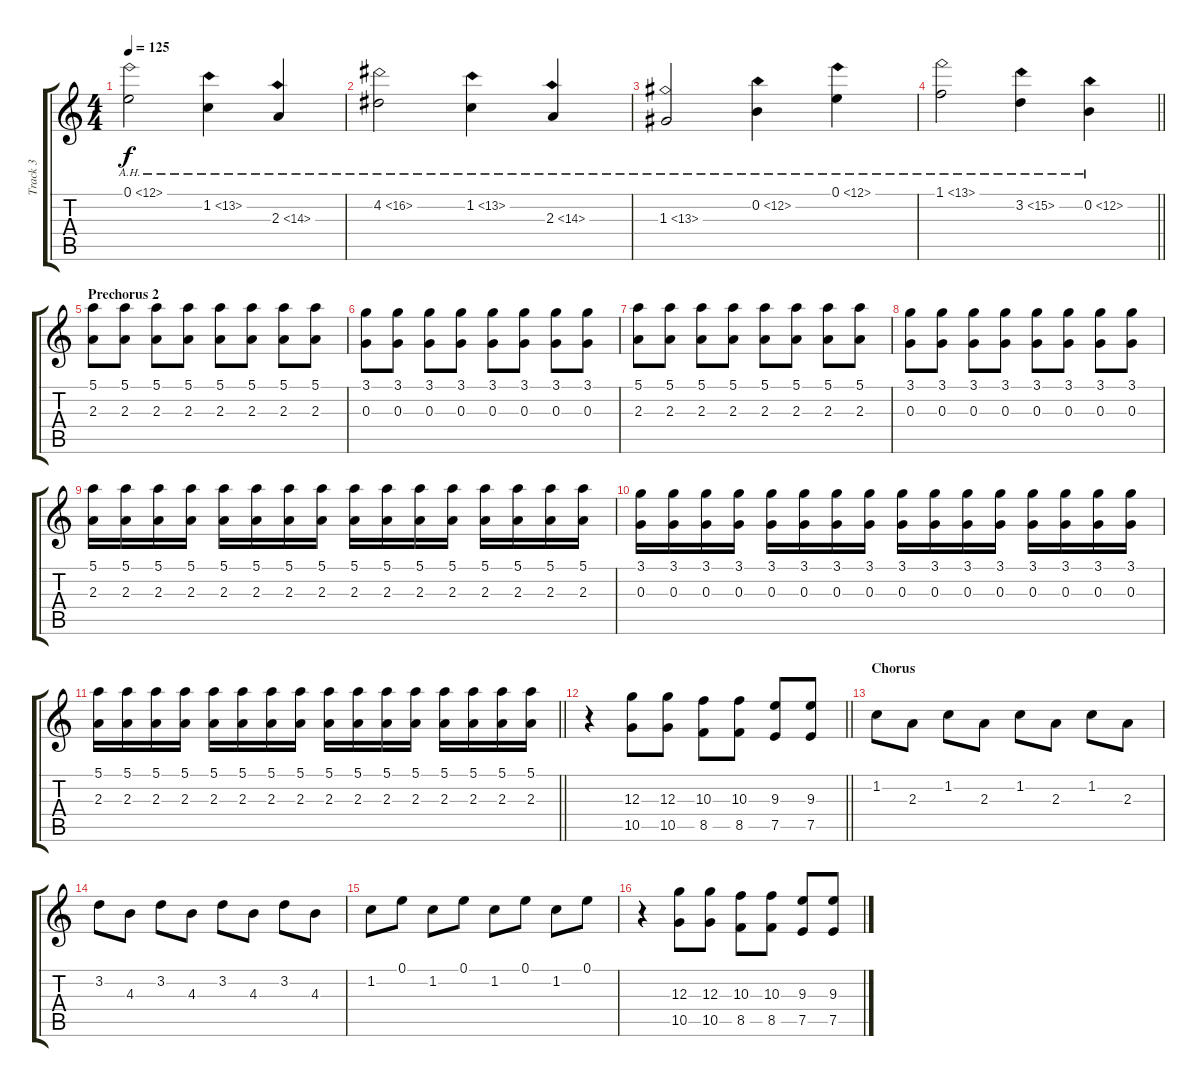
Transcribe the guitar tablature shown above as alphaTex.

\track ("Track 3" "Track 3") {instrument acousticguitarnylon}
\staff {score tabs}
\tuning (E4 B3 G3 D3 A2 D2) {hide}
\ts (4 4)
\tempo 125
\clef g2
\ks c
0.1{ah 12}.2{dy f} 1.2{ah 12}.4 2.3{ah 12}.4 |
4.2{ah 12}.2 1.2{ah 12}.4 2.3{ah 12}.4 |
1.3{ah 12}.2 0.2{ah 12}.4 0.1{ah 12}.4 |
\barLineRight lightlight
1.1{ah 12}.2 3.2{ah 12}.4 0.2{ah 12}.4 |
\section ("" "Prechorus 2")
(5.1 2.3).8 (5.1 2.3).8 (5.1 2.3).8 (5.1 2.3).8 (5.1 2.3).8 (5.1 2.3).8 (5.1 2.3).8 (5.1 2.3).8 |
(3.1 0.3).8 (3.1 0.3).8 (3.1 0.3).8 (3.1 0.3).8 (3.1 0.3).8 (3.1 0.3).8 (3.1 0.3).8 (3.1 0.3).8 |
(5.1 2.3).8 (5.1 2.3).8 (5.1 2.3).8 (5.1 2.3).8 (5.1 2.3).8 (5.1 2.3).8 (5.1 2.3).8 (5.1 2.3).8 |
(3.1 0.3).8 (3.1 0.3).8 (3.1 0.3).8 (3.1 0.3).8 (3.1 0.3).8 (3.1 0.3).8 (3.1 0.3).8 (3.1 0.3).8 |
(5.1 2.3).16 (5.1 2.3).16 (5.1 2.3).16 (5.1 2.3).16 (5.1 2.3).16 (5.1 2.3).16 (5.1 2.3).16 (5.1 2.3).16 (5.1 2.3).16 (5.1 2.3).16 (5.1 2.3).16 (5.1 2.3).16 (5.1 2.3).16 (5.1 2.3).16 (5.1 2.3).16 (5.1 2.3).16 |
(3.1 0.3).16 (3.1 0.3).16 (3.1 0.3).16 (3.1 0.3).16 (3.1 0.3).16 (3.1 0.3).16 (3.1 0.3).16 (3.1 0.3).16 (3.1 0.3).16 (3.1 0.3).16 (3.1 0.3).16 (3.1 0.3).16 (3.1 0.3).16 (3.1 0.3).16 (3.1 0.3).16 (3.1 0.3).16 |
\barLineRight lightlight
(5.1 2.3).16 (5.1 2.3).16 (5.1 2.3).16 (5.1 2.3).16 (5.1 2.3).16 (5.1 2.3).16 (5.1 2.3).16 (5.1 2.3).16 (5.1 2.3).16 (5.1 2.3).16 (5.1 2.3).16 (5.1 2.3).16 (5.1 2.3).16 (5.1 2.3).16 (5.1 2.3).16 (5.1 2.3).16 |
\barLineRight lightlight
r.4 (12.3 10.5).8 (12.3 10.5).8 (10.3 8.5).8 (10.3 8.5).8 (9.3 7.5).8 (9.3 7.5).8 |
\section ("" "Chorus")
1.2.8 2.3.8 1.2.8 2.3.8 1.2.8 2.3.8 1.2.8 2.3.8 |
3.2.8 4.3.8 3.2.8 4.3.8 3.2.8 4.3.8 3.2.8 4.3.8 |
1.2.8 0.1.8 1.2.8 0.1.8 1.2.8 0.1.8 1.2.8 0.1.8 |
r.4 (12.3 10.5).8 (12.3 10.5).8 (10.3 8.5).8 (10.3 8.5).8 (9.3 7.5).8 (9.3 7.5).8
